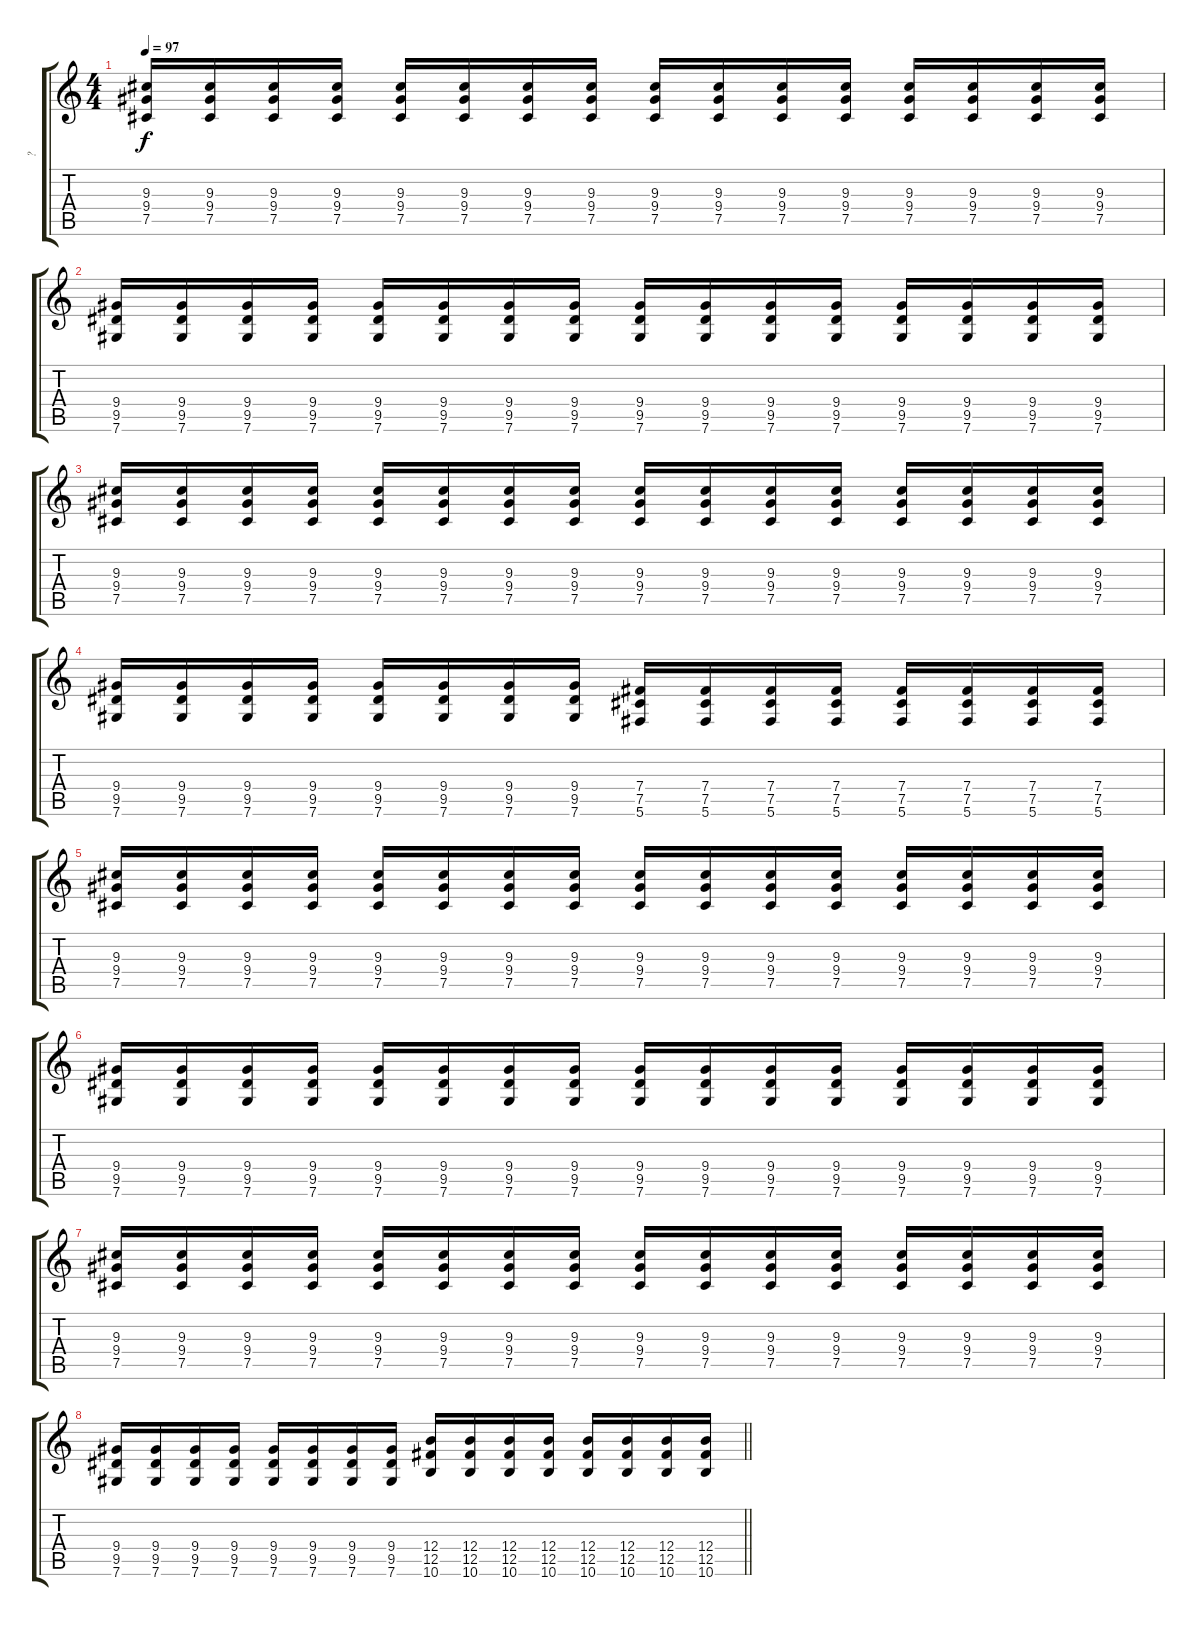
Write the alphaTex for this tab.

\track ("?" "?") {instrument distortionguitar}
\staff {score tabs}
\tuning (Db4 Ab3 E3 B2 Gb2 Db2) {hide}
\ts (4 4)
\tempo 97
\clef g2
\ks c
(9.3 9.4 7.5).16{dy f} (9.3 9.4 7.5).16 (9.3 9.4 7.5).16 (9.3 9.4 7.5).16 (9.3 9.4 7.5).16 (9.3 9.4 7.5).16 (9.3 9.4 7.5).16 (9.3 9.4 7.5).16 (9.3 9.4 7.5).16 (9.3 9.4 7.5).16 (9.3 9.4 7.5).16 (9.3 9.4 7.5).16 (9.3 9.4 7.5).16 (9.3 9.4 7.5).16 (9.3 9.4 7.5).16 (9.3 9.4 7.5).16 |
(9.4 9.5 7.6).16 (9.4 9.5 7.6).16 (9.4 9.5 7.6).16 (9.4 9.5 7.6).16 (9.4 9.5 7.6).16 (9.4 9.5 7.6).16 (9.4 9.5 7.6).16 (9.4 9.5 7.6).16 (9.4 9.5 7.6).16 (9.4 9.5 7.6).16 (9.4 9.5 7.6).16 (9.4 9.5 7.6).16 (9.4 9.5 7.6).16 (9.4 9.5 7.6).16 (9.4 9.5 7.6).16 (9.4 9.5 7.6).16 |
(9.3 9.4 7.5).16 (9.3 9.4 7.5).16 (9.3 9.4 7.5).16 (9.3 9.4 7.5).16 (9.3 9.4 7.5).16 (9.3 9.4 7.5).16 (9.3 9.4 7.5).16 (9.3 9.4 7.5).16 (9.3 9.4 7.5).16 (9.3 9.4 7.5).16 (9.3 9.4 7.5).16 (9.3 9.4 7.5).16 (9.3 9.4 7.5).16 (9.3 9.4 7.5).16 (9.3 9.4 7.5).16 (9.3 9.4 7.5).16 |
(9.4 9.5 7.6).16 (9.4 9.5 7.6).16 (9.4 9.5 7.6).16 (9.4 9.5 7.6).16 (9.4 9.5 7.6).16 (9.4 9.5 7.6).16 (9.4 9.5 7.6).16 (9.4 9.5 7.6).16 (7.4 7.5 5.6).16 (7.4 7.5 5.6).16 (7.4 7.5 5.6).16 (7.4 7.5 5.6).16 (7.4 7.5 5.6).16 (7.4 7.5 5.6).16 (7.4 7.5 5.6).16 (7.4 7.5 5.6).16 |
(9.3 9.4 7.5).16 (9.3 9.4 7.5).16 (9.3 9.4 7.5).16 (9.3 9.4 7.5).16 (9.3 9.4 7.5).16 (9.3 9.4 7.5).16 (9.3 9.4 7.5).16 (9.3 9.4 7.5).16 (9.3 9.4 7.5).16 (9.3 9.4 7.5).16 (9.3 9.4 7.5).16 (9.3 9.4 7.5).16 (9.3 9.4 7.5).16 (9.3 9.4 7.5).16 (9.3 9.4 7.5).16 (9.3 9.4 7.5).16 |
(9.4 9.5 7.6).16 (9.4 9.5 7.6).16 (9.4 9.5 7.6).16 (9.4 9.5 7.6).16 (9.4 9.5 7.6).16 (9.4 9.5 7.6).16 (9.4 9.5 7.6).16 (9.4 9.5 7.6).16 (9.4 9.5 7.6).16 (9.4 9.5 7.6).16 (9.4 9.5 7.6).16 (9.4 9.5 7.6).16 (9.4 9.5 7.6).16 (9.4 9.5 7.6).16 (9.4 9.5 7.6).16 (9.4 9.5 7.6).16 |
(9.3 9.4 7.5).16 (9.3 9.4 7.5).16 (9.3 9.4 7.5).16 (9.3 9.4 7.5).16 (9.3 9.4 7.5).16 (9.3 9.4 7.5).16 (9.3 9.4 7.5).16 (9.3 9.4 7.5).16 (9.3 9.4 7.5).16 (9.3 9.4 7.5).16 (9.3 9.4 7.5).16 (9.3 9.4 7.5).16 (9.3 9.4 7.5).16 (9.3 9.4 7.5).16 (9.3 9.4 7.5).16 (9.3 9.4 7.5).16 |
\barLineRight lightlight
(9.4 9.5 7.6).16 (9.4 9.5 7.6).16 (9.4 9.5 7.6).16 (9.4 9.5 7.6).16 (9.4 9.5 7.6).16 (9.4 9.5 7.6).16 (9.4 9.5 7.6).16 (9.4 9.5 7.6).16 (12.4 12.5 10.6).16 (12.4 12.5 10.6).16 (12.4 12.5 10.6).16 (12.4 12.5 10.6).16 (12.4 12.5 10.6).16 (12.4 12.5 10.6).16 (12.4 12.5 10.6).16 (12.4 12.5 10.6).16
